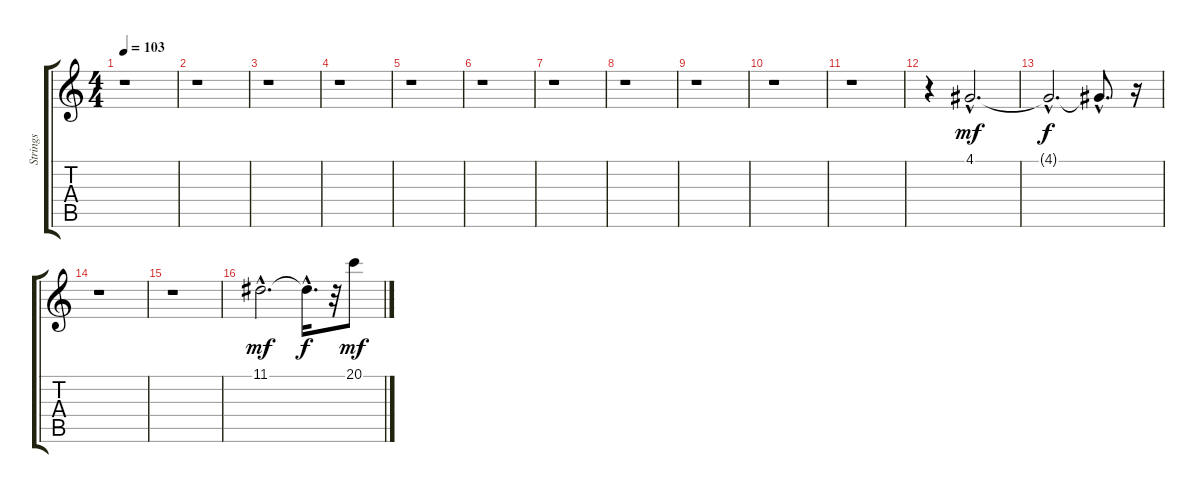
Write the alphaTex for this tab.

\track ("Strings" "Strings") {instrument stringensemble1}
\staff {score tabs}
\tuning (E4 B3 G3 D3 A2 E2) {hide}
\ts (4 4)
\tempo 103
\clef g2
\ks c
r.1{dy f} |
r.1 |
r.1 |
r.1 |
r.1 |
r.1 |
r.1 |
r.1 |
r.1 |
r.1 |
r.1 |
r.4 4.1{hac}.2{d dy mf} |
4.1{hac t}.2{d dy f} 4.1{hac t}.8{d} r.16 |
r.1 |
r.1 |
11.1{hac}.2{d dy mf} 11.1{hac t}.16{d dy f} r.32 20.1.8{dy mf}
